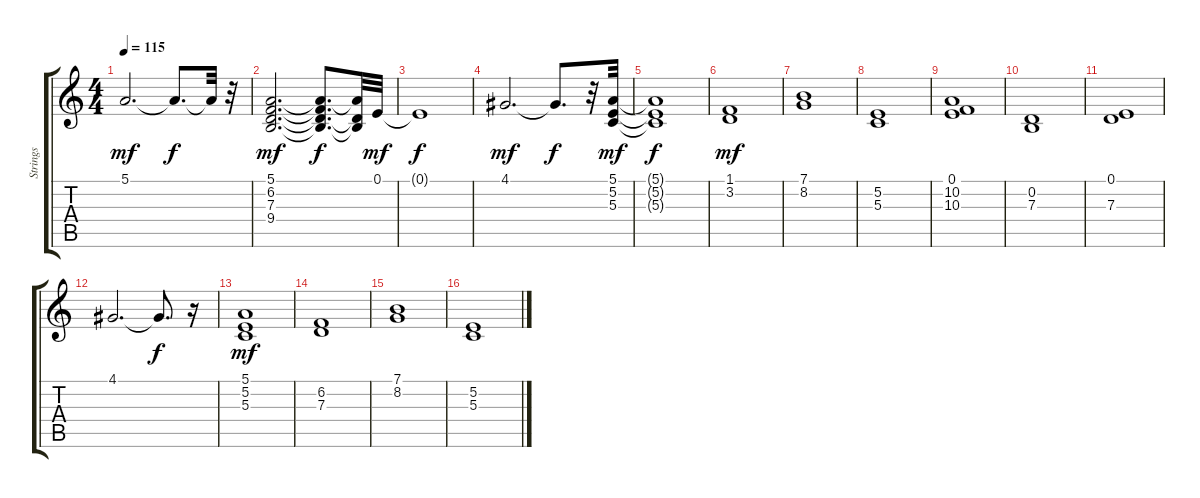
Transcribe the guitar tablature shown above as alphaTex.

\track ("Strings " "Strings ") {instrument stringensemble1}
\staff {score tabs}
\tuning (E4 B3 G3 D3 A2 E2) {hide}
\ts (4 4)
\tempo 115
\clef g2
\ks c
5.1.2{d dy mf} 5.1{t}.8{d dy f} 5.1{t}.32 r.32 |
(5.1 6.2 7.3 9.4).2{d dy mf} (5.1{t} 6.2{t} 7.3{t} 9.4{t}).8{d dy f} (5.1{t} 7.3{t} 9.4{t}).32 0.1.32{dy mf} |
0.1{t}.1{dy f} |
4.1.2{d dy mf} 4.1{t}.8{d dy f} r.32 (5.1 5.2 5.3).32{dy mf} |
(5.1{t} 5.2{t} 5.3{t}).1{dy f} |
(1.1 3.2).1{dy mf} |
(7.1 8.2).1 |
(5.2 5.3).1 |
(0.1 10.2 10.3).1 |
(0.2 7.3).1 |
(0.1 7.3).1 |
4.1.2{d} 4.1{t}.8{d dy f} r.16 |
(5.1 5.2 5.3).1{dy mf} |
(6.2 7.3).1 |
(7.1 8.2).1 |
(5.2 5.3).1
